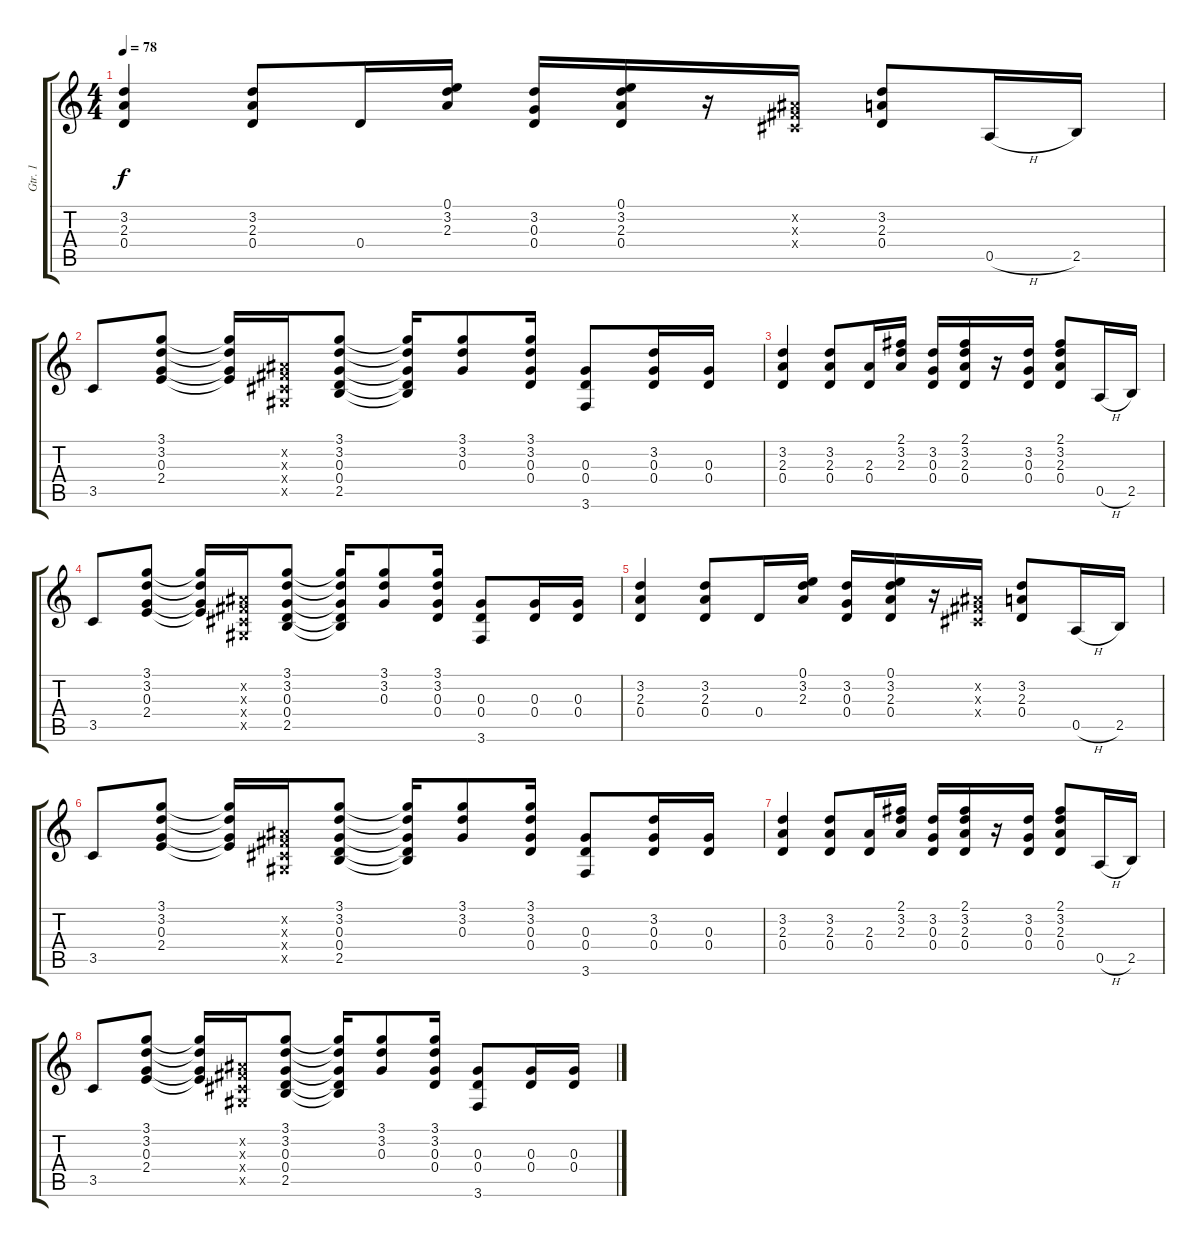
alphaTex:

\track ("Gtr. 1" "Gtr. 1") {instrument acousticguitarsteel}
\staff {score tabs}
\tuning (E4 B3 G3 D3 A2 D2) {hide}
\ts (4 4)
\tempo 78
\clef g2
\ks c
(3.2 2.3 0.4).4{dy f instrument acousticguitarsteel} (3.2 2.3 0.4).8 0.4.16 (0.1 3.2 2.3).16 (3.2 0.3 0.4).16 (0.1 3.2 2.3 0.4).16 r.16 (-1.2{x} -1.3{x} -1.4{x}).16 (3.2 2.3 0.4).8 0.5{h}.16 2.5.16 |
3.5.8 (3.1 3.2 0.3 2.4).8 (3.1{t} 3.2{t} 0.3{t} 2.4{t}).16 (-1.2{x} -1.3{x} -1.4{x} -1.5{x}).16 (3.1 3.2 0.3 0.4 2.5).8 (3.1{t} 3.2{t} 0.3{t} 0.4{t} 2.5{t}).16 (3.1 3.2 0.3).8 (3.1 3.2 0.3 0.4).16 (0.3 0.4 3.6).8 (3.2 0.3 0.4).16 (0.3 0.4).16 |
(3.2 2.3 0.4).4 (3.2 2.3 0.4).8 (2.3 0.4).16 (2.1 3.2 2.3).16 (3.2 0.3 0.4).16 (2.1 3.2 2.3 0.4).16 r.16 (3.2 0.3 0.4).16 (2.1 3.2 2.3 0.4).8 0.5{h}.16 2.5.16 |
3.5.8 (3.1 3.2 0.3 2.4).8 (3.1{t} 3.2{t} 0.3{t} 2.4{t}).16 (-1.2{x} -1.3{x} -1.4{x} -1.5{x}).16 (3.1 3.2 0.3 0.4 2.5).8 (3.1{t} 3.2{t} 0.3{t} 0.4{t} 2.5{t}).16 (3.1 3.2 0.3).8 (3.1 3.2 0.3 0.4).16 (0.3 0.4 3.6).8 (0.3 0.4).16 (0.3 0.4).16 |
(3.2 2.3 0.4).4 (3.2 2.3 0.4).8 0.4.16 (0.1 3.2 2.3).16 (3.2 0.3 0.4).16 (0.1 3.2 2.3 0.4).16 r.16 (-1.2{x} -1.3{x} -1.4{x}).16 (3.2 2.3 0.4).8 0.5{h}.16 2.5.16 |
3.5.8 (3.1 3.2 0.3 2.4).8 (3.1{t} 3.2{t} 0.3{t} 2.4{t}).16 (-1.2{x} -1.3{x} -1.4{x} -1.5{x}).16 (3.1 3.2 0.3 0.4 2.5).8 (3.1{t} 3.2{t} 0.3{t} 0.4{t} 2.5{t}).16 (3.1 3.2 0.3).8 (3.1 3.2 0.3 0.4).16 (0.3 0.4 3.6).8 (3.2 0.3 0.4).16 (0.3 0.4).16 |
(3.2 2.3 0.4).4 (3.2 2.3 0.4).8 (2.3 0.4).16 (2.1 3.2 2.3).16 (3.2 0.3 0.4).16 (2.1 3.2 2.3 0.4).16 r.16 (3.2 0.3 0.4).16 (2.1 3.2 2.3 0.4).8 0.5{h}.16 2.5.16 |
3.5.8 (3.1 3.2 0.3 2.4).8 (3.1{t} 3.2{t} 0.3{t} 2.4{t}).16 (-1.2{x} -1.3{x} -1.4{x} -1.5{x}).16 (3.1 3.2 0.3 0.4 2.5).8 (3.1{t} 3.2{t} 0.3{t} 0.4{t} 2.5{t}).16 (3.1 3.2 0.3).8 (3.1 3.2 0.3 0.4).16 (0.3 0.4 3.6).8 (0.3 0.4).16 (0.3 0.4).16
